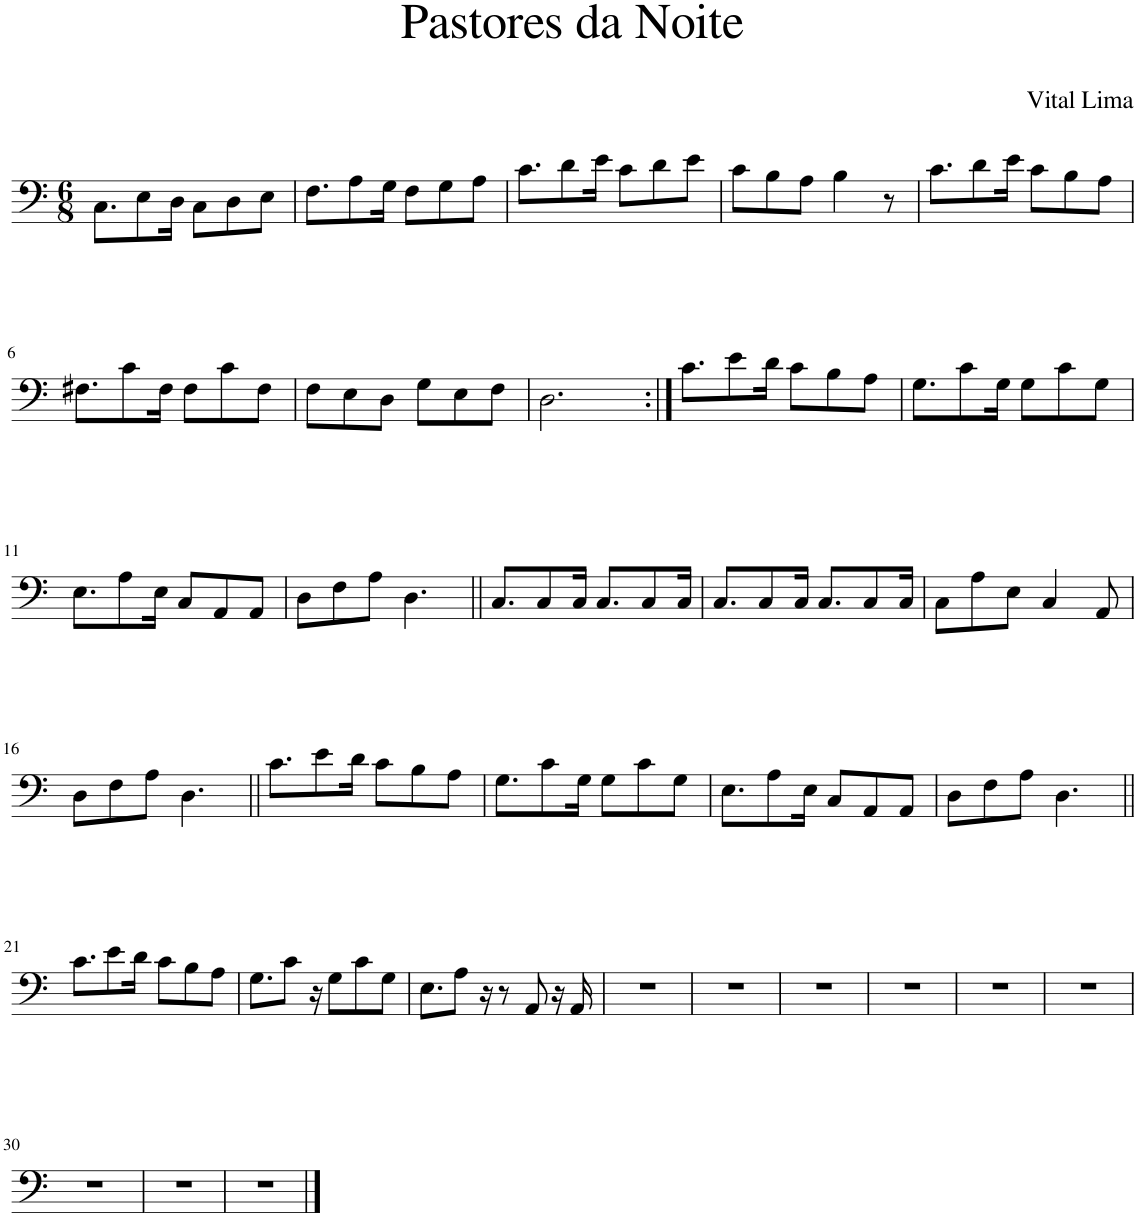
**kern
*part1
*staff1
*I"Piano
*I'Pno.
*clefF4
*k[]
*M6/8
=1
8.C\L
8E\
16D\Jk
8C\L
8D\
8E\J
=2
8.F\L
8A\
16G\Jk
8F\L
8G\
8A\J
=3
8.c\L
8d\
16e\Jk
8c\L
8d\
8e\J
=4
8c\L
8B\
8A\J
4B\
8r
=5
8.c\L
8d\
16e\Jk
8c\L
8B\
8A\J
!!LO:LB:g=z
=6
8.F#X\L
8c\
16F#\Jk
8F#\L
8c\
8F#\J
=7
8F\L
8E\
8D\J
8G\L
8E\
8F\J
=8
2.D\
=9:|!
8.c\L
8e\
16d\Jk
8c\L
8B\
8A\J
=10
8.G\L
8c\
16G\Jk
8G\L
8c\
8G\J
!!LO:LB:g=z
=11
8.E\L
8A\
16E\Jk
8C/L
8AA/
8AA/J
=12
8D\L
8F\
8A\J
4.D\
=13||
8.C/L
8C/
16C/Jk
8.C/L
8C/
16C/Jk
=14
8.C/L
8C/
16C/Jk
8.C/L
8C/
16C/Jk
=15
8C\L
8A\
8E\J
4C/
8AA/
!!LO:LB:g=z
=16
8D\L
8F\
8A\J
4.D\
=17||
8.c\L
8e\
16d\Jk
8c\L
8B\
8A\J
=18
8.G\L
8c\
16G\Jk
8G\L
8c\
8G\J
=19
8.E\L
8A\
16E\Jk
8C/L
8AA/
8AA/J
=20
8D\L
8F\
8A\J
4.D\
!!LO:LB:g=z
=21||
8.c\L
8e\
16d\Jk
8c\L
8B\
8A\J
=22
8.G\L
8c\J
16r
8G\L
8c\
8G\J
=23
8.E\L
8A\J
16r
8r
8AA/
16r
16AA/
=24
2.r
=25
2.r
=26
2.r
=27
2.r
=28
2.r
=29
2.r
!!LO:LB:g=z
=30
2.r
=31
2.r
=32
2.r
==
*-
